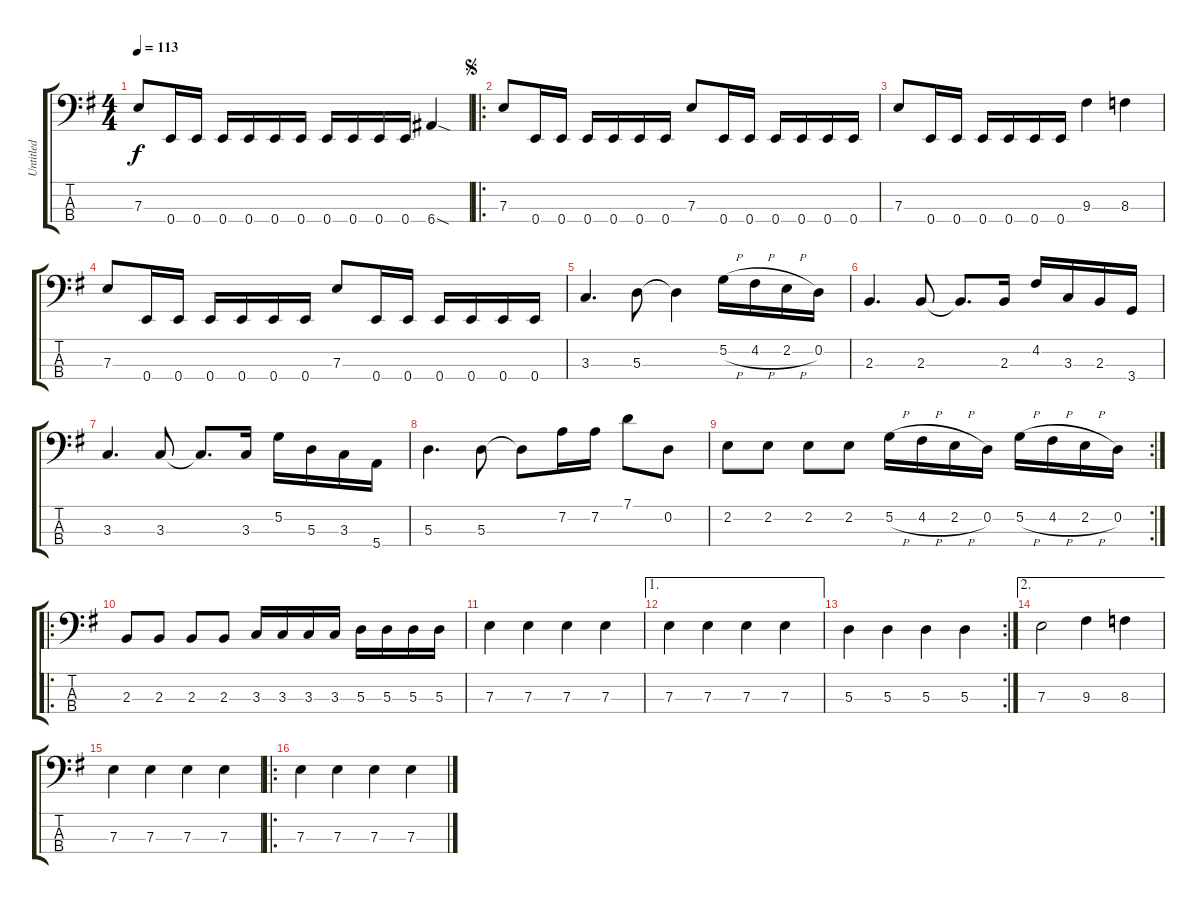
\track ("Untitled" "Untitled") {instrument electricbassfinger}
\staff {score tabs}
\tuning (G2 D2 A1 E1) {hide}
\ts (4 4)
\tempo 113
\clef f4
\ks g
7.3.8{dy f} 0.4.16 0.4.16 0.4.16 0.4.16 0.4.16 0.4.16 0.4.16 0.4.16 0.4.16 0.4.16 6.4{sod}.4 |
\ro
\jump segno
7.3.8 0.4.16 0.4.16 0.4.16 0.4.16 0.4.16 0.4.16 7.3.8 0.4.16 0.4.16 0.4.16 0.4.16 0.4.16 0.4.16 |
7.3.8 0.4.16 0.4.16 0.4.16 0.4.16 0.4.16 0.4.16 9.3.4 8.3.4 |
7.3.8 0.4.16 0.4.16 0.4.16 0.4.16 0.4.16 0.4.16 7.3.8 0.4.16 0.4.16 0.4.16 0.4.16 0.4.16 0.4.16 |
3.3.4{d} 5.3.8 5.3{t}.4 5.2{h}.16 4.2{h}.16 2.2{h}.16 0.2.16 |
2.3.4{d} 2.3.8 2.3{t}.8{d} 2.3.16 4.2.16 3.3.16 2.3.16 3.4.16 |
3.3.4{d} 3.3.8 3.3{t}.8{d} 3.3.16 5.2.16 5.3.16 3.3.16 5.4.16 |
5.3.4{d} 5.3.8 5.3{t}.8 7.2.16 7.2.16 7.1.8 0.2.8 |
\rc 2
2.2.8 2.2.8 2.2.8 2.2.8 5.2{h}.16 4.2{h}.16 2.2{h}.16 0.2.16 5.2{h}.16 4.2{h}.16 2.2{h}.16 0.2.16 |
\ro
2.3.8 2.3.8 2.3.8 2.3.8 3.3.16 3.3.16 3.3.16 3.3.16 5.3.16 5.3.16 5.3.16 5.3.16 |
7.3.4 7.3.4 7.3.4 7.3.4 |
\ae 1
7.3.4 7.3.4 7.3.4 7.3.4 |
\rc 2
5.3.4 5.3.4 5.3.4 5.3.4 |
\ae 2
7.3.2 9.3.4 8.3.4 |
7.3.4 7.3.4 7.3.4 7.3.4 |
\ro
7.3.4 7.3.4 7.3.4 7.3.4
